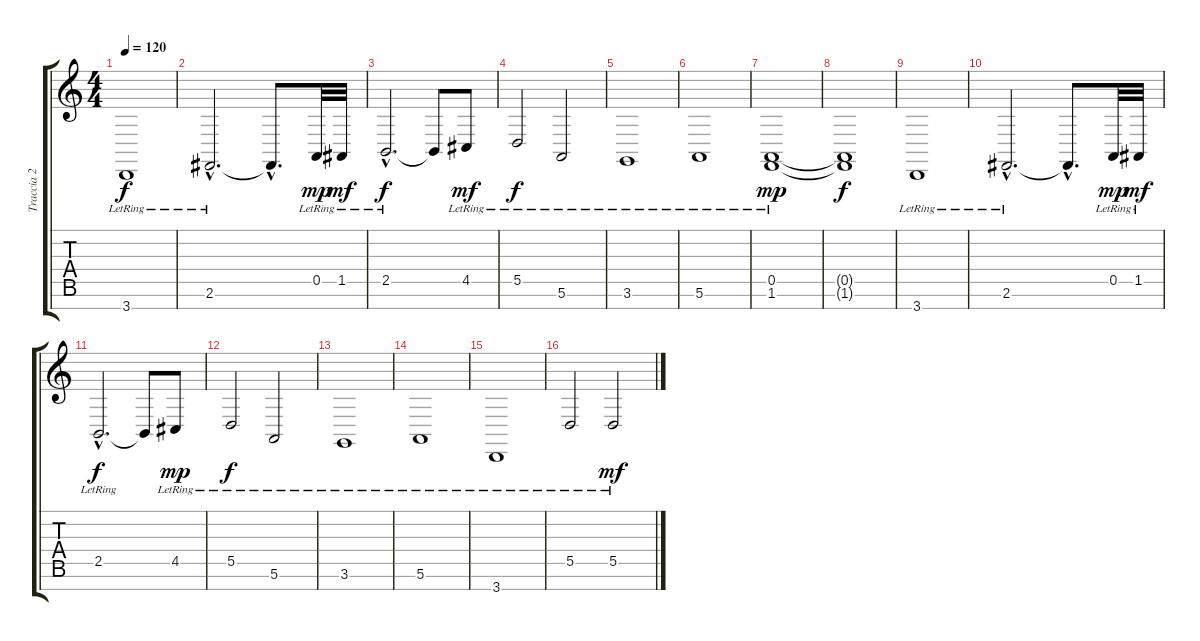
\track ("Traccia 2" "Traccia 2") {instrument acousticgrandpiano}
\staff {score tabs}
\tuning (E4 B3 G3 D3 A2 E2 B1) {hide}
\ts (4 4)
\tempo 120
\clef g2
\ks c
3.7{lr}.1{dy f instrument acousticgrandpiano} |
2.6{hac lr}.2{d} 2.6{hac t}.8{d} 0.5{lr}.32{dy mp} 1.5{lr}.32{dy mf} |
2.5{hac lr}.2{d dy f} 2.5{t}.8 4.5{lr}.8{dy mf} |
5.5{lr}.2{dy f} 5.6{lr}.2 |
3.6{lr}.1 |
5.6{lr}.1 |
(0.5{lr} 1.6{lr}).1{dy mp} |
(0.5{t} 1.6{t}).1{dy f} |
3.7{lr}.1 |
2.6{hac lr}.2{d} 2.6{hac t}.8{d} 0.5{lr}.32{dy mp} 1.5{lr}.32{dy mf} |
2.5{hac lr}.2{d dy f} 2.5{t}.8 4.5{lr}.8{dy mp} |
5.5{lr}.2{dy f} 5.6{lr}.2 |
3.6{lr}.1 |
5.6{lr}.1 |
3.7{lr}.1 |
5.5{lr}.2 5.5{lr}.2{dy mf}
